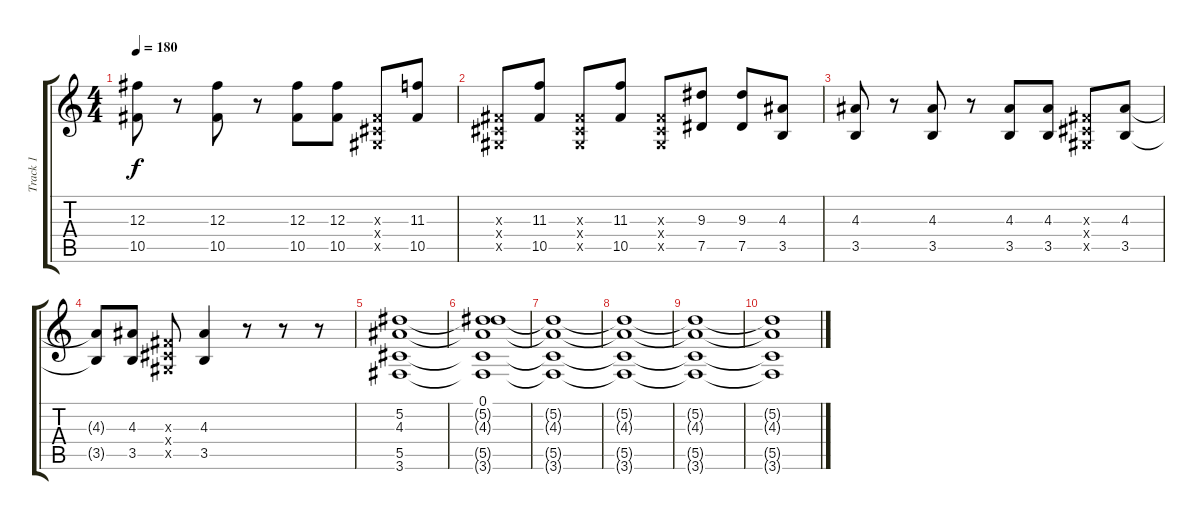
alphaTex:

\track ("Track 1" "Track 1") {instrument overdrivenguitar}
\staff {score tabs}
\tuning (Eb4 Bb3 Gb3 Db3 Ab2 Eb2) {hide}
\ts (4 4)
\tempo 180
\clef g2
\ks c
(12.3 10.5).8{dy f} r.8 (12.3 10.5).8 r.8 (12.3 10.5).8 (12.3 10.5).8 (0.3{x} 0.4{x} 0.5{x}).8 (11.3 10.5).8 |
(0.3{x} 0.4{x} 0.5{x}).8 (11.3 10.5).8 (0.3{x} 0.4{x} 0.5{x}).8 (11.3 10.5).8 (0.3{x} 0.4{x} 0.5{x}).8 (9.3 7.5).8 (9.3 7.5).8 (4.3 3.5).8 |
(4.3 3.5).8 r.8 (4.3 3.5).8 r.8 (4.3 3.5).8 (4.3 3.5).8 (0.3{x} 0.4{x} 0.5{x}).8 (4.3 3.5).8 |
(4.3{t} 3.5{t}).8 (4.3 3.5).8 (0.3{x} 0.4{x} 0.5{x}).8 (4.3 3.5).4 r.8 r.8 r.8 |
(5.2 4.3 5.5 3.6).1 |
(0.1 5.2{t} 4.3{t} 5.5{t} 3.6{t}).1 |
(5.2{t} 4.3{t} 5.5{t} 3.6{t}).1 |
(5.2{t} 4.3{t} 5.5{t} 3.6{t}).1 |
(5.2{t} 4.3{t} 5.5{t} 3.6{t}).1 |
(5.2{t} 4.3{t} 5.5{t} 3.6{t}).1
